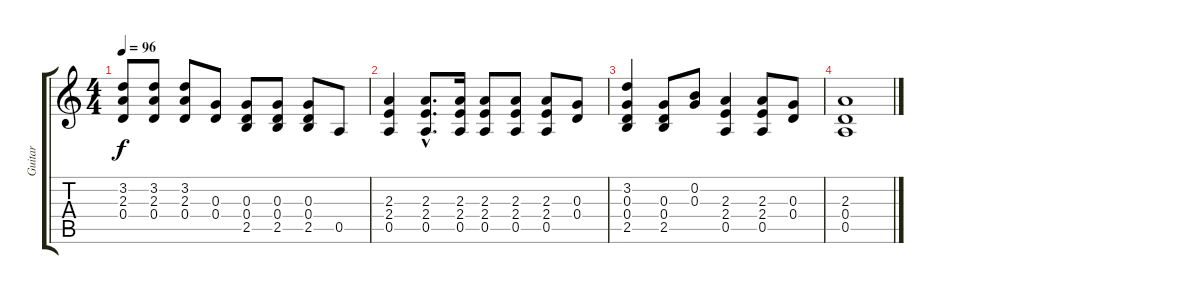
\track ("Guitar" "Guitar") {instrument distortionguitar}
\staff {score tabs}
\tuning (E4 B3 G3 D3 A2 E2) {hide}
\ts (4 4)
\tempo 96
\clef g2
\ks c
(3.2 2.3 0.4).8{dy f} (3.2 2.3 0.4).8 (3.2 2.3 0.4).8 (0.3 0.4).8 (0.3 0.4 2.5).8 (0.3 0.4 2.5).8 (0.3 0.4 2.5).8 0.5.8 |
(2.3 2.4 0.5).4 (2.3{hac} 2.4{hac} 0.5{hac}).8{d} (2.3 2.4 0.5).16 (2.3 2.4 0.5).8 (2.3 2.4 0.5).8 (2.3 2.4 0.5).8 (0.3 0.4).8 |
(3.2 0.3 0.4 2.5).4 (0.3 0.4 2.5).8 (0.2 0.3).8 (2.3 2.4 0.5).4 (2.3 2.4 0.5).8 (0.3 0.4).8 |
(2.3 0.4 0.5).1
